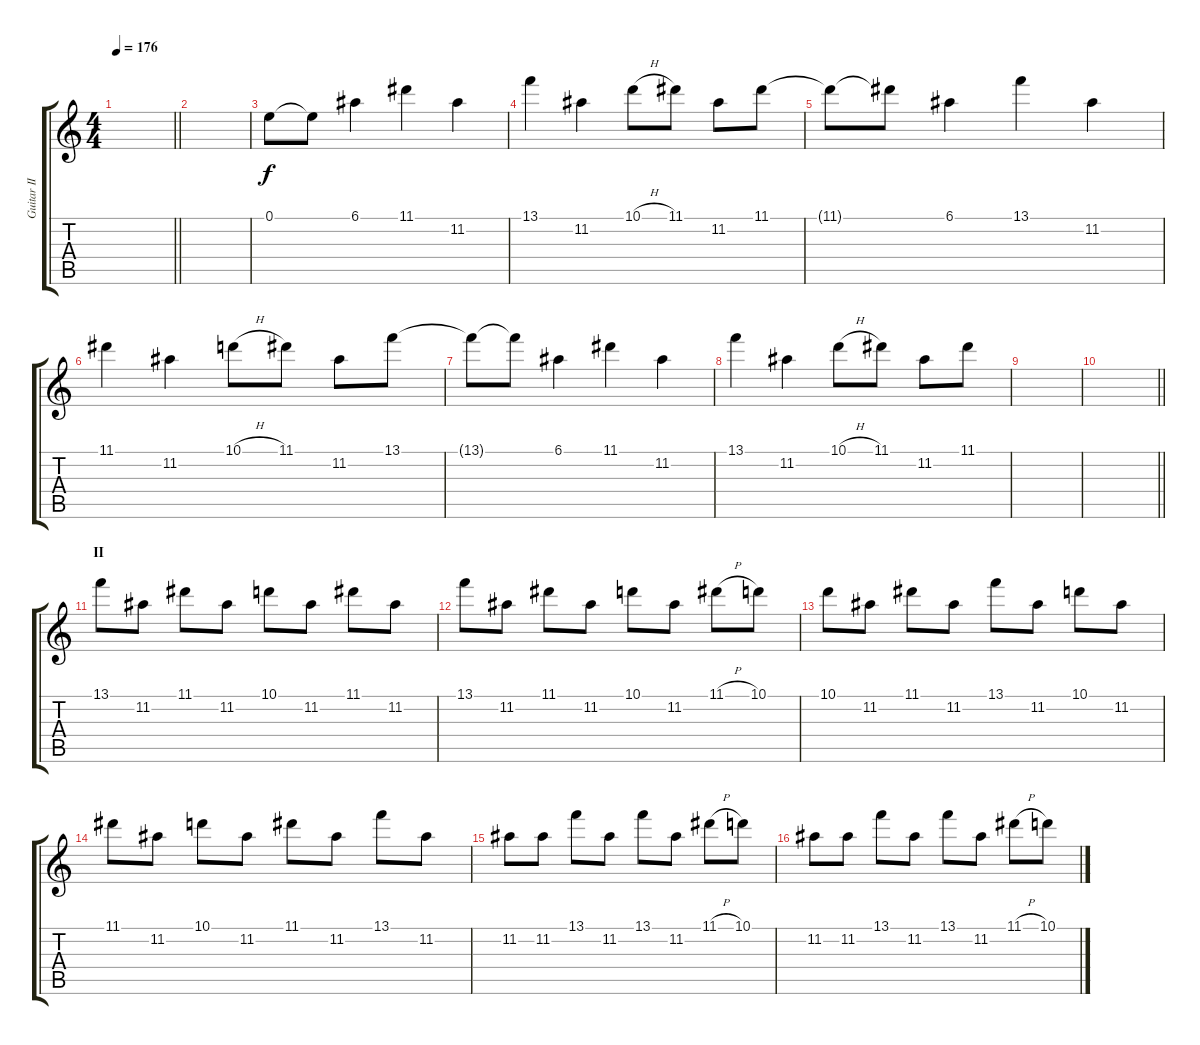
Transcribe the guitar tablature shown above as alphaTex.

\track ("Guitar II Octave" "Guitar II ") {instrument distortionguitar}
\staff {score tabs}
\tuning (E4 B3 G3 D3 A2 D2) {hide}
\ts (4 4)
\tempo 176
\clef g2
\barLineRight lightlight
\ks c
|
|
0.1.8 0.1{t}.8 6.1.4 11.1.4 11.2.4 |
13.1.4 11.2.4 10.1{h}.8 11.1.8 11.2.8 11.1.8 |
11.1{t}.8 11.1{t}.8 6.1.4 13.1.4 11.2.4 |
11.1.4 11.2.4 10.1{h}.8 11.1.8 11.2.8 13.1.8 |
13.1{t}.8 13.1{t}.8 6.1.4 11.1.4 11.2.4 |
13.1.4 11.2.4 10.1{h}.8 11.1.8 11.2.8 11.1.8 |
|
\barLineRight lightlight
|
\section ("" "II")
13.1.8 11.2.8 11.1.8 11.2.8 10.1.8 11.2.8 11.1.8 11.2.8 |
13.1.8 11.2.8 11.1.8 11.2.8 10.1.8 11.2.8 11.1{h}.8 10.1.8 |
10.1.8 11.2.8 11.1.8 11.2.8 13.1.8 11.2.8 10.1.8 11.2.8 |
11.1.8 11.2.8 10.1.8 11.2.8 11.1.8 11.2.8 13.1.8 11.2.8 |
11.2.8 11.2.8 13.1.8 11.2.8 13.1.8 11.2.8 11.1{h}.8 10.1.8 |
11.2.8 11.2.8 13.1.8 11.2.8 13.1.8 11.2.8 11.1{h}.8 10.1.8
